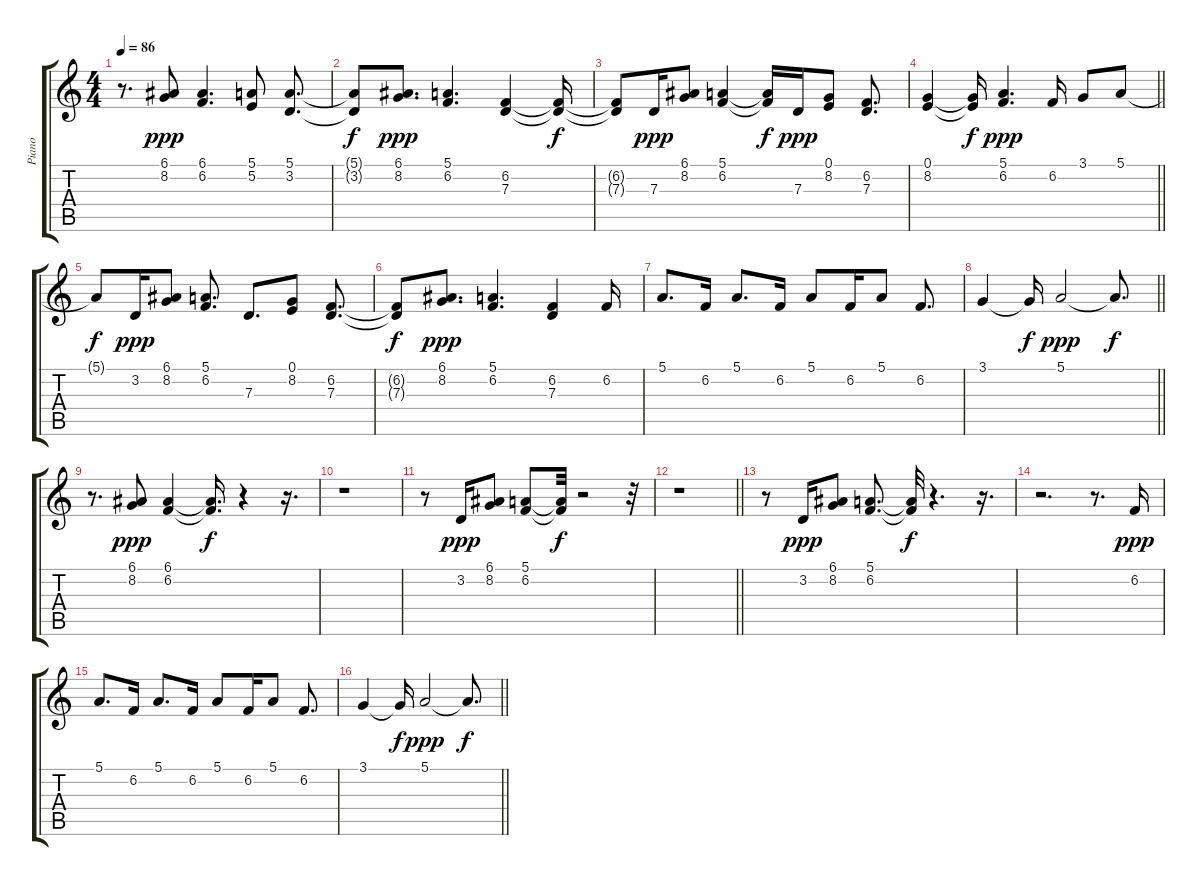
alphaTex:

\track ("Piano" "Piano") {instrument acousticgrandpiano}
\staff {score tabs}
\tuning (E4 B3 G3 D3 A2 E2) {hide}
\ts (4 4)
\tempo 86
\clef g2
\ks c
r.8{d dy f} (6.1 8.2).8{dy ppp} (6.1 6.2).4{d} (5.1 5.2).8 (5.1 3.2).8{d} |
(5.1{t} 3.2{t}).8{dy f} (6.1 8.2).8{d dy ppp} (5.1 6.2).4{d} (6.2 7.3).4 (6.2{t} 7.3{t}).16{dy f} |
(6.2{t} 7.3{t}).8 7.3.16{dy ppp} (6.1 8.2).8 (5.1 6.2).4 (5.1{t} 6.2{t}).16{dy f} 7.3.16{dy ppp} (0.1 8.2).8 (6.2 7.3).8{d} |
\barLineRight lightlight
(0.1 8.2).4 (0.1{t} 8.2{t}).16{dy f} (5.1 6.2).4{d dy ppp} 6.2.16 3.1.8 5.1.8 |
5.1{t}.8{dy f} 3.2.16{dy ppp} (6.1 8.2).8 (5.1 6.2).8{d} 7.3.8{d} (0.1 8.2).8 (6.2 7.3).8{d} |
(6.2{t} 7.3{t}).8{dy f} (6.1 8.2).8{d dy ppp} (5.1 6.2).4{d} (6.2 7.3).4 6.2.16 |
5.1.8{d} 6.2.16 5.1.8{d} 6.2.16 5.1.8 6.2.16 5.1.8 6.2.8{d} |
\barLineRight lightlight
3.1.4 3.1{t}.16{dy f} 5.1.2{dy ppp} 5.1{t}.8{d dy f} |
r.8{d} (6.1 8.2).8{dy ppp} (6.1 6.2).4 (6.1{t} 6.2{t}).16{d dy f} r.4 r.16{d} |
r.1 |
r.8 3.2.16{dy ppp} (6.1 8.2).8 (5.1 6.2).8 (5.1{t} 6.2{t}).32{dy f} r.2 r.32 |
\barLineRight lightlight
r.1 |
r.8 3.2.16{dy ppp} (6.1 8.2).8 (5.1 6.2).8{d} (5.1{t} 6.2{t}).32{dy f} r.4{d} r.16{d} |
r.2{d} r.8{d} 6.2.16{dy ppp} |
5.1.8{d} 6.2.16 5.1.8{d} 6.2.16 5.1.8 6.2.16 5.1.8 6.2.8{d} |
\barLineRight lightlight
3.1.4 3.1{t}.16{dy f} 5.1.2{dy ppp} 5.1{t}.8{d dy f}
